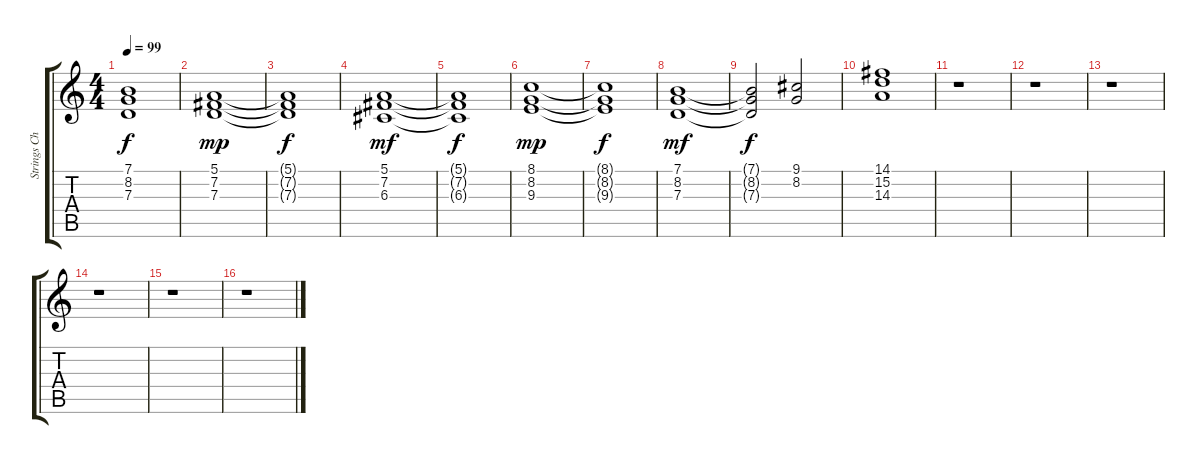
\track ("Strings Chord" "Strings Ch") {instrument stringensemble1}
\staff {score tabs}
\tuning (E4 B3 G3 D3 A2 E2) {hide}
\ts (4 4)
\tempo 99
\clef g2
\ks c
(7.1{t} 8.2{t} 7.3{t}).1{dy f} |
(5.1 7.2 7.3).1{dy mp} |
(5.1{t} 7.2{t} 7.3{t}).1{dy f} |
(5.1 7.2 6.3).1{dy mf} |
(5.1{t} 7.2{t} 6.3{t}).1{dy f} |
(8.1 8.2 9.3).1{dy mp} |
(8.1{t} 8.2{t} 9.3{t}).1{dy f} |
(7.1 8.2 7.3).1{dy mf} |
(7.1{t} 8.2{t} 7.3{t}).2{dy f} (9.1 8.2).2 |
(14.1 15.2 14.3).1 |
r.1 |
r.1 |
r.1 |
r.1 |
r.1 |
r.1
